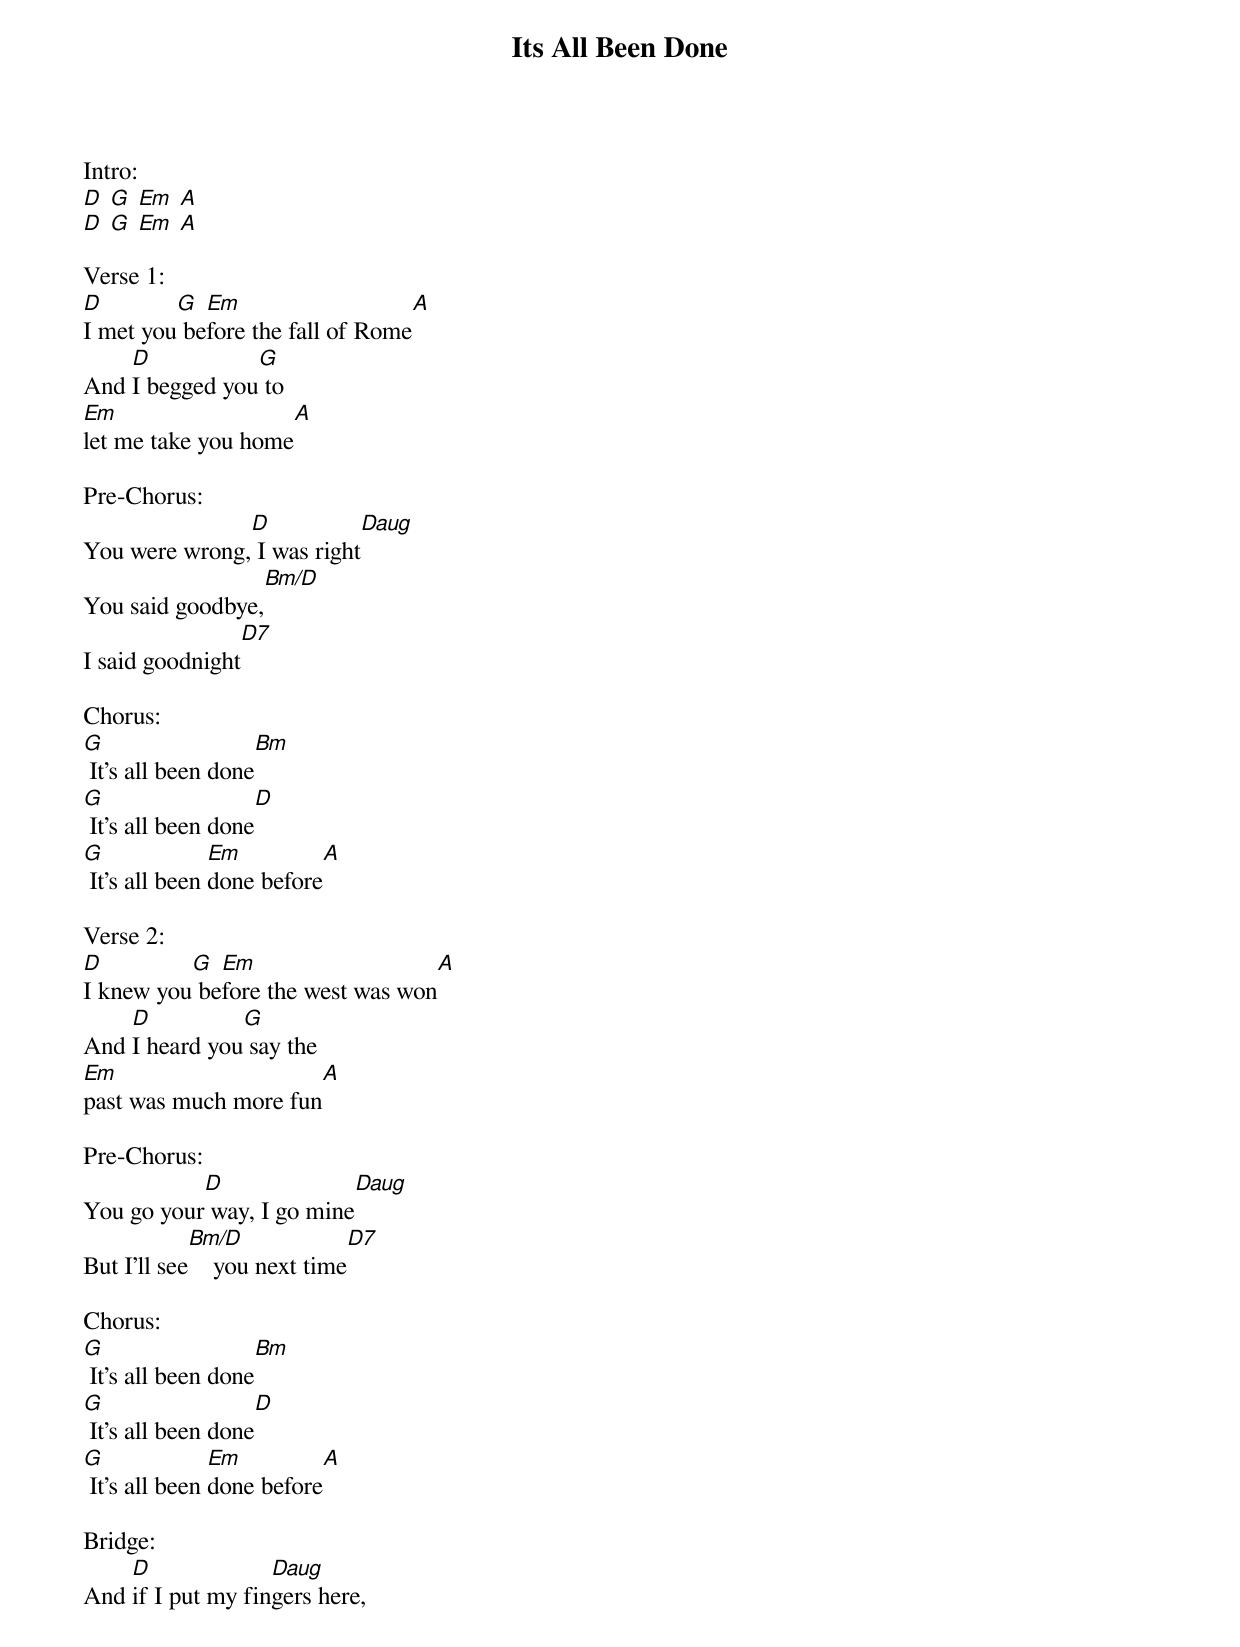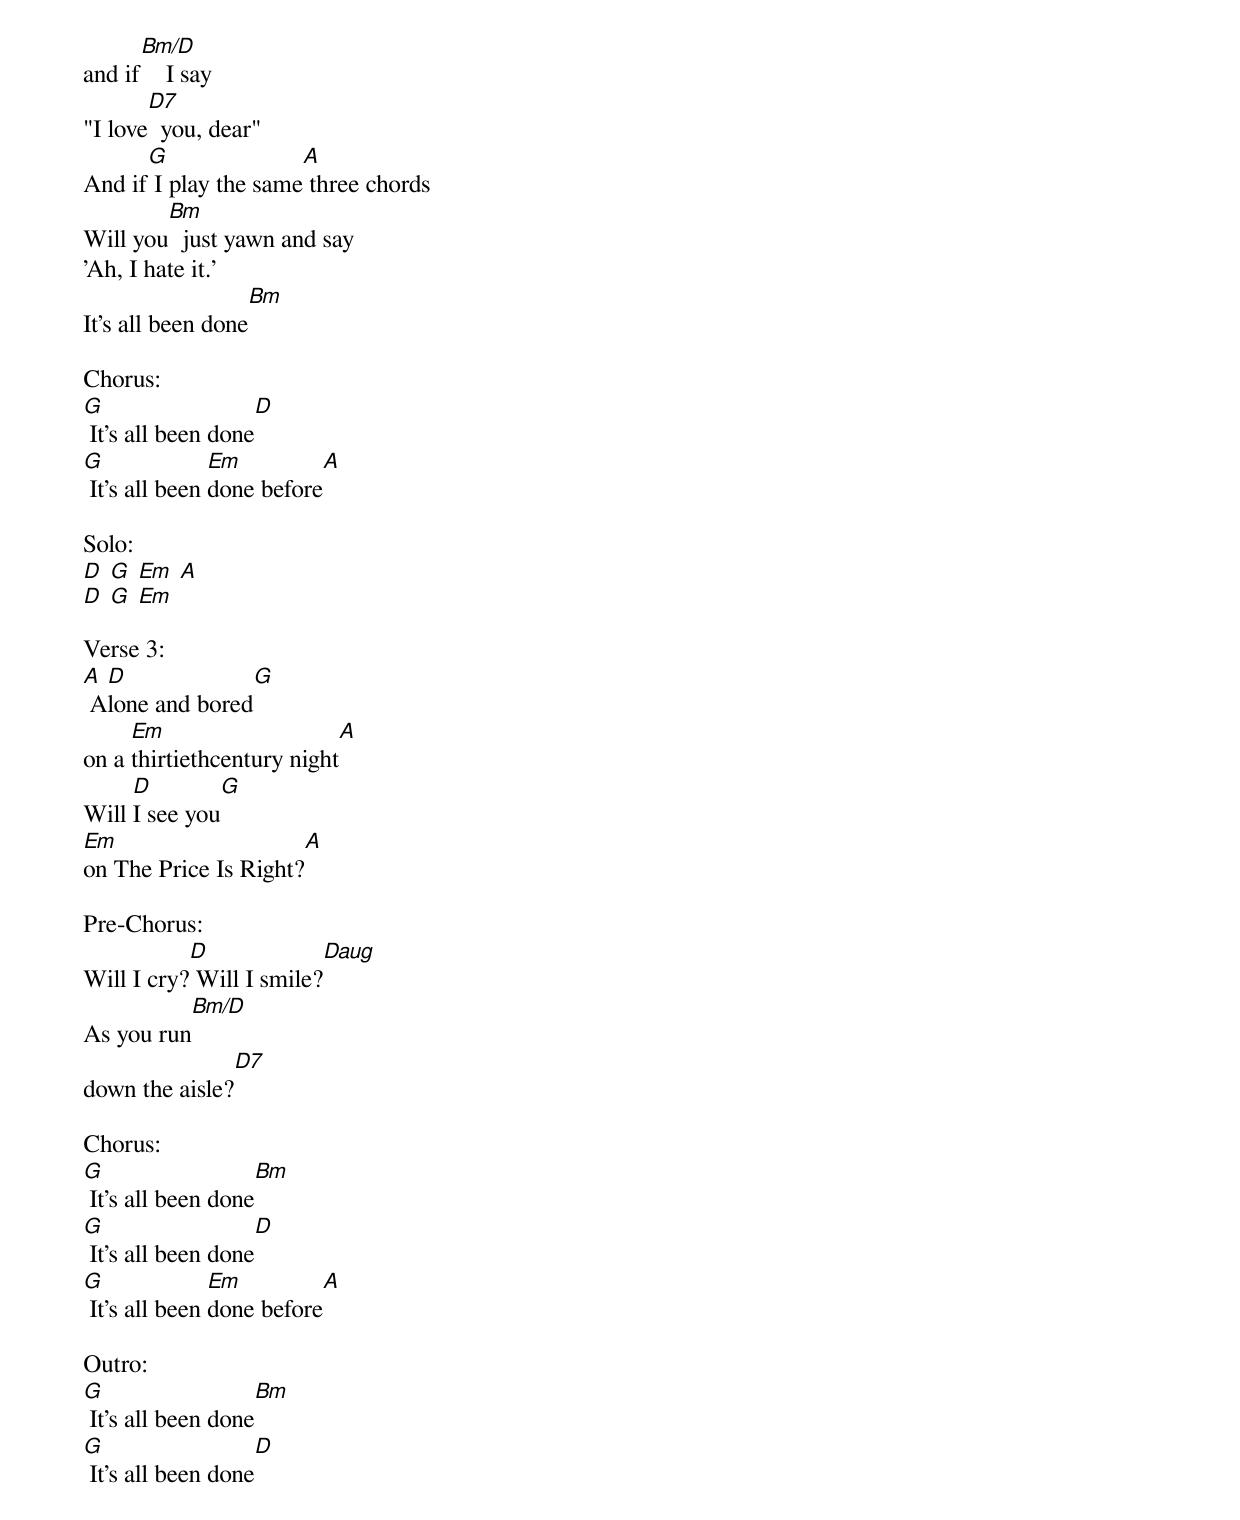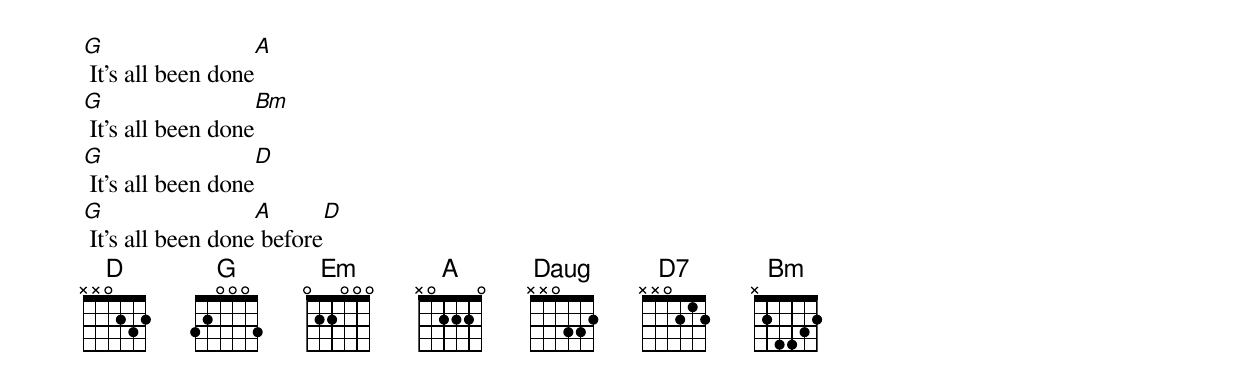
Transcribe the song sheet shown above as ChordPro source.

{title:Its All Been Done}
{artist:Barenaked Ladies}
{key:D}
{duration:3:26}
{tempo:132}

Intro:
[D] [G] [Em] [A]
[D] [G] [Em] [A]

Verse 1:
[D]I met you[G] be[Em]fore the fall of Rome[A]
And [D]I begged you[G] to
[Em]let me take you home[A]

Pre-Chorus:
You were wrong,[D] I was right[Daug]
You said goodbye,[Bm/D]
I said goodnight[D7]

Chorus:
[G] It's all been done[Bm]
[G] It's all been done[D]
[G] It's all been [Em]done before[A]

Verse 2:
[D]I knew you[G] be[Em]fore the west was won[A]
And [D]I heard you[G] say the
[Em]past was much more fun[A]

Pre-Chorus:
You go your[D] way, I go mine[Daug]
But I'll see[Bm/D]    you next time[D7]

Chorus:
[G] It's all been done[Bm]
[G] It's all been done[D]
[G] It's all been [Em]done before[A]

Bridge:
And [D]if I put my fin[Daug]gers here,
and if[Bm/D]    I say
"I love[D7]  you, dear"
And if[G] I play the same[A] three chords
Will you[Bm]  just yawn and say
'Ah, I hate it.'
It's all been done[Bm]

Chorus:
[G] It's all been done[D]
[G] It's all been [Em]done before[A]

Solo:
[D] [G] [Em] [A]
[D] [G] [Em]

Verse 3:
[A] A[D]lone and bored[G]
on a [Em]thirtiethcentury night[A]
Will [D]I see you[G]
[Em]on The Price Is Right?[A]

Pre-Chorus:
Will I cry?[D] Will I smile?[Daug]
As you run[Bm/D]
down the aisle?[D7]

Chorus:
[G] It's all been done[Bm]
[G] It's all been done[D]
[G] It's all been [Em]done before[A]

Outro:
[G] It's all been done[Bm]
[G] It's all been done[D]
[G] It's all been done[A]
[G] It's all been done[Bm]
[G] It's all been done[D]
[G] It's all been done[A] before[D]
